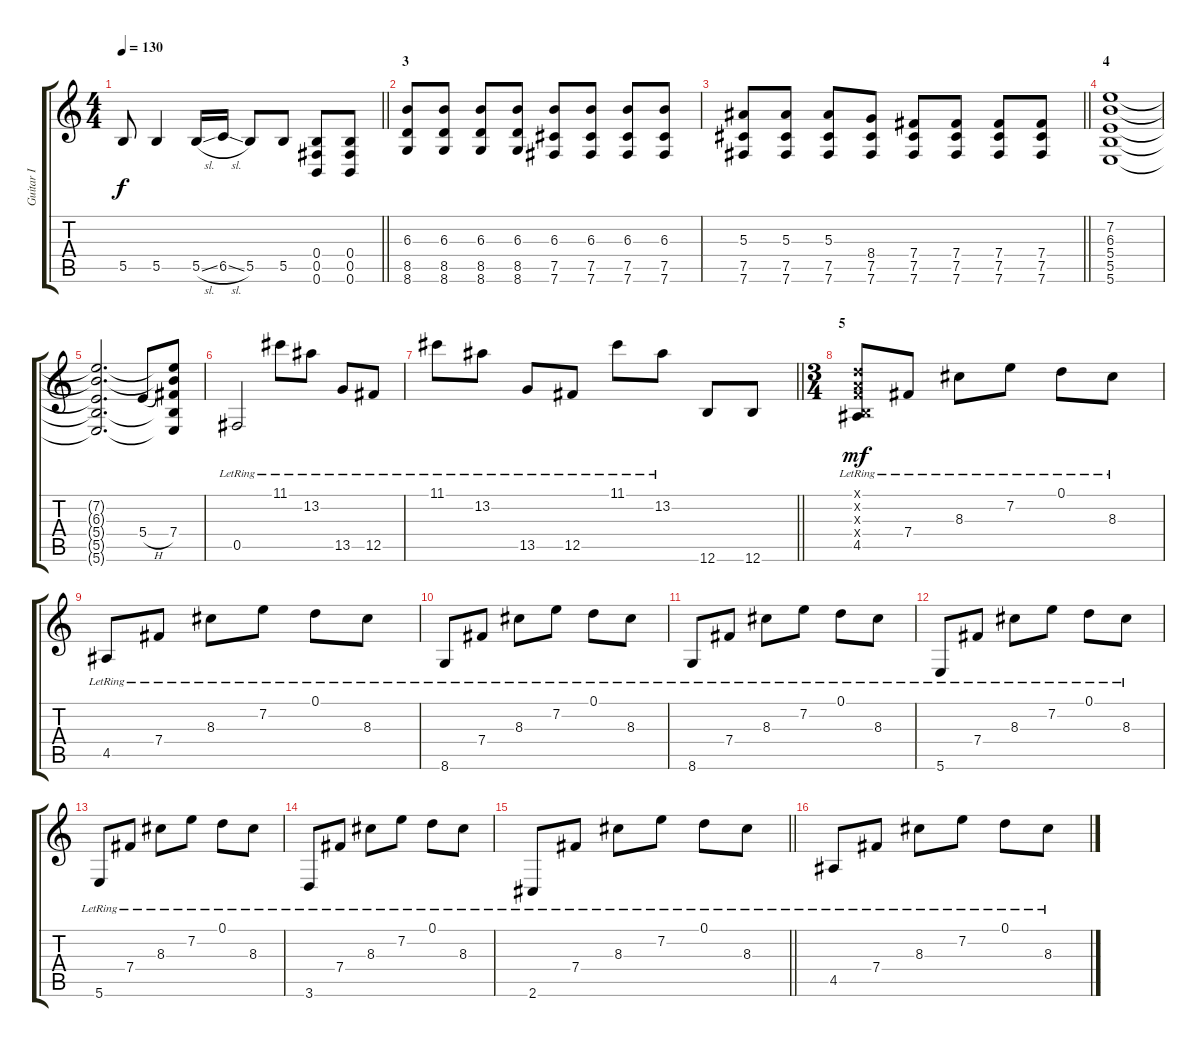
\track ("Guitar I" "Guitar I") {instrument overdrivenguitar}
\staff {score tabs}
\tuning (D4 A3 F3 B2 Gb2 B1) {hide}
\ts (4 4)
\tempo 130
\clef g2
\barLineRight lightlight
\ks c
5.5.8{dy f} 5.5.4 5.5{sl}.16 6.5{sl}.16 5.5.8 5.5.8 (0.4 0.5 0.6).8 (0.4 0.5 0.6).8 |
\section ("" "3")
(6.3 8.5 8.6).8 (6.3 8.5 8.6).8 (6.3 8.5 8.6).8 (6.3 8.5 8.6).8 (6.3 7.5 7.6).8 (6.3 7.5 7.6).8 (6.3 7.5 7.6).8 (6.3 7.5 7.6).8 |
\barLineRight lightlight
(5.3 7.5 7.6).8 (5.3 7.5 7.6).8 (5.3 7.5 7.6).8 (8.4 7.5 7.6).8 (7.4 7.5 7.6).8 (7.4 7.5 7.6).8 (7.4 7.5 7.6).8 (7.4 7.5 7.6).8 |
\section ("" "4")
(7.2 6.3 5.4 5.5 5.6).1 |
(7.2{t} 6.3{t} 5.4{t} 5.5{t} 5.6{t}).2{d} 5.4{h}.8 (7.2{t} 6.3{t} 7.4 5.5{t} 5.6{t}).8 |
0.5{lr}.2 11.1{lr}.8 13.2{lr}.8 13.5{lr}.8 12.5{lr}.8 |
\barLineRight lightlight
11.1{lr}.8 13.2{lr}.8 13.5{lr}.8 12.5{lr}.8 11.1{lr}.8 13.2{lr}.8 12.6.8 12.6.8 |
\ts (3 4)
\section ("" "5")
(0.1{x} 0.2{x} 0.3{x} 0.4{x} 4.5{lr}).8{dy mf} 7.4{lr}.8 8.3{lr}.8 7.2{lr}.8 0.1{lr}.8 8.3{lr}.8 |
4.5{lr}.8 7.4{lr}.8 8.3{lr}.8 7.2{lr}.8 0.1{lr}.8 8.3{lr}.8 |
8.6{lr}.8 7.4{lr}.8 8.3{lr}.8 7.2{lr}.8 0.1{lr}.8 8.3{lr}.8 |
8.6{lr}.8 7.4{lr}.8 8.3{lr}.8 7.2{lr}.8 0.1{lr}.8 8.3{lr}.8 |
5.6{lr}.8 7.4{lr}.8 8.3{lr}.8 7.2{lr}.8 0.1{lr}.8 8.3{lr}.8 |
5.6{lr}.8 7.4{lr}.8 8.3{lr}.8 7.2{lr}.8 0.1{lr}.8 8.3{lr}.8 |
3.6{lr}.8 7.4{lr}.8 8.3{lr}.8 7.2{lr}.8 0.1{lr}.8 8.3{lr}.8 |
\barLineRight lightlight
2.6{lr}.8 7.4{lr}.8 8.3{lr}.8 7.2{lr}.8 0.1{lr}.8 8.3{lr}.8 |
\section ("" "")
4.5{lr}.8 7.4{lr}.8 8.3{lr}.8 7.2{lr}.8 0.1{lr}.8 8.3{lr}.8
